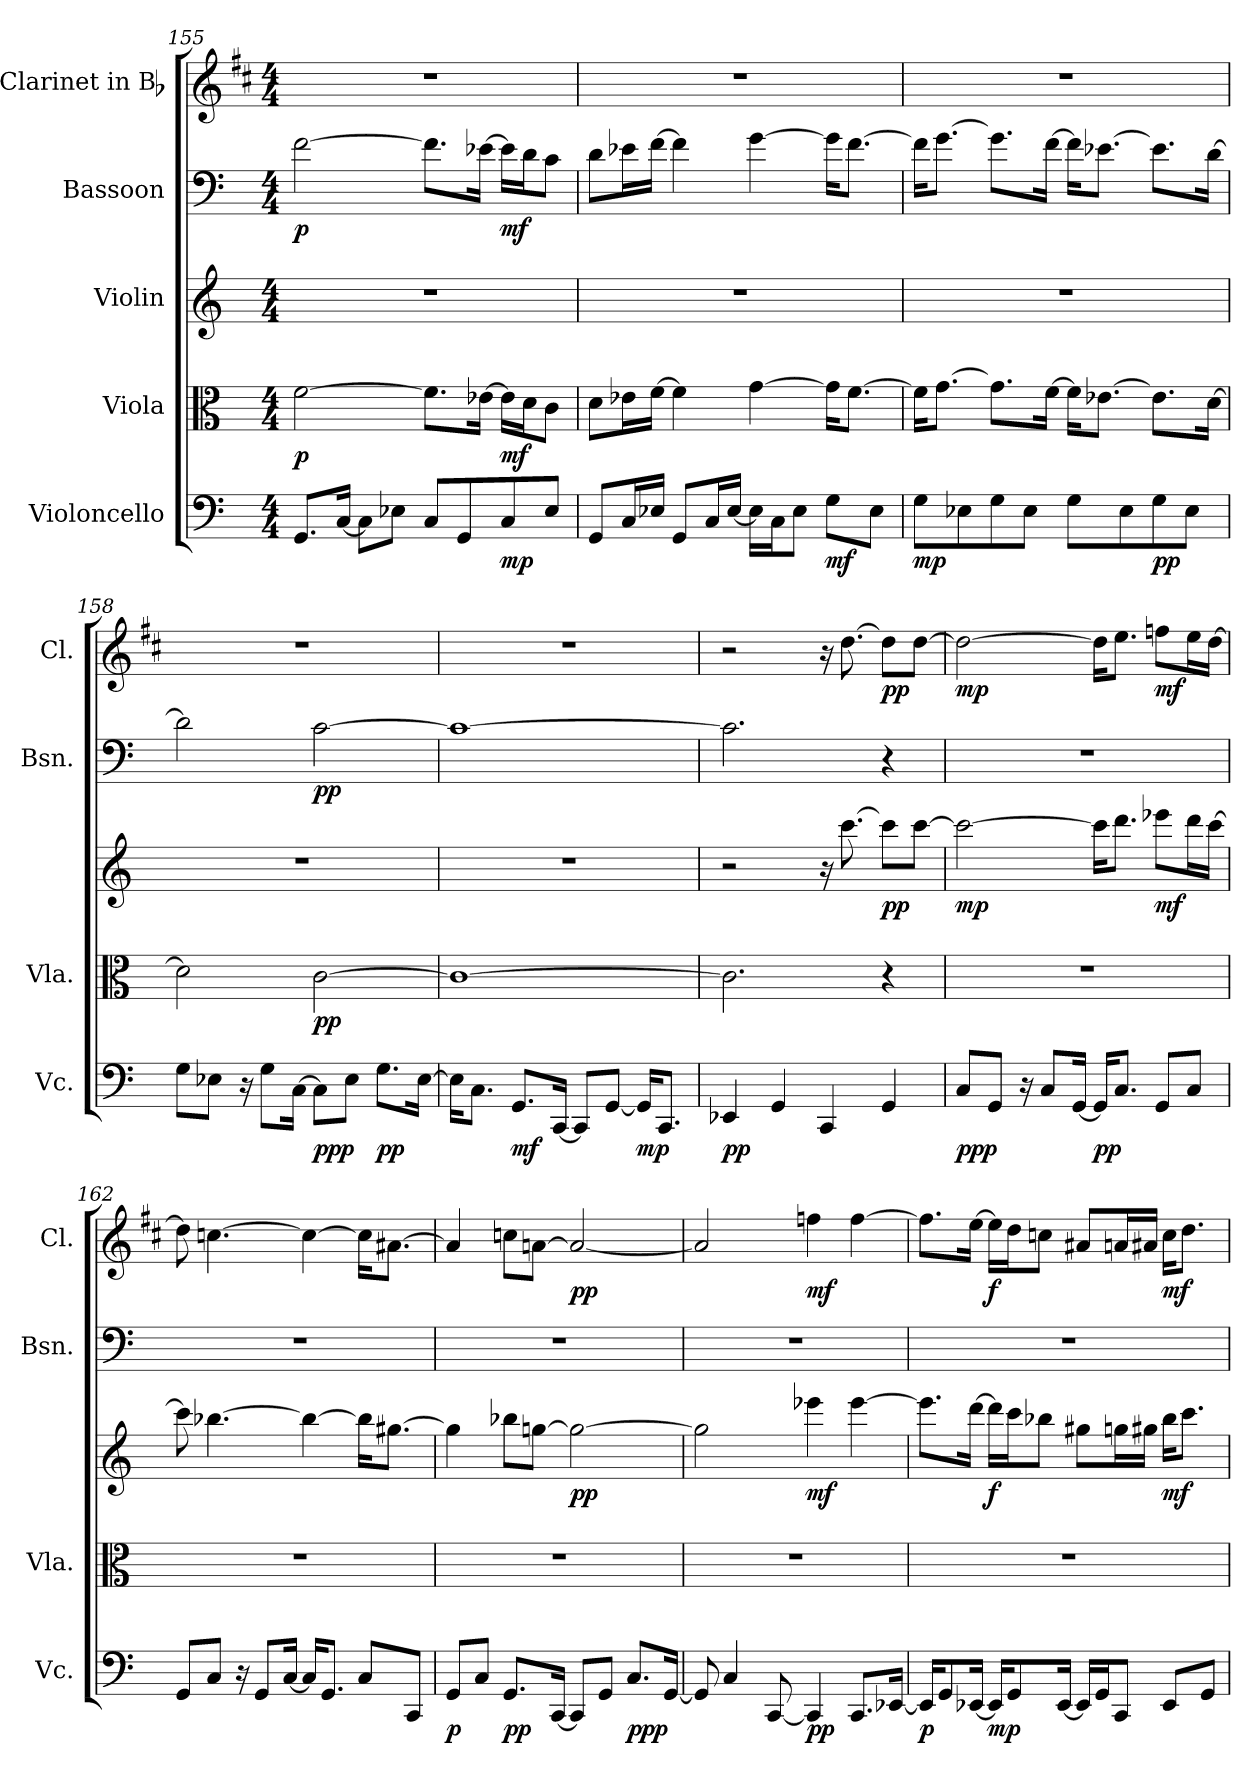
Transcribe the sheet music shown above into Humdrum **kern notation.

**kern	**dynam	**kern	**dynam	**kern	**dynam	**kern	**dynam	**kern	**dynam
*part5	*part5	*part4	*part4	*part3	*part3	*part2	*part2	*part1	*part1
*staff5	*staff5	*staff4	*staff4	*staff3	*staff3	*staff2	*staff2	*staff1	*staff1
*I"Violoncello	*	*I"Viola	*	*I"Violin	*	*I"Bassoon	*	*I"Clarinet in Bb	*
*I'Vc.	*	*I'Vla.	*	*	*	*I'Bsn.	*	*I'Cl.	*
!!LO:LB:g=z
*clefF4	*	*clefC3	*	*clefG2	*	*clefF4	*	*clefG2	*
*	*	*	*	*	*	*	*	*ITrd1c2	*
*k[]	*	*k[]	*	*k[]	*	*k[]	*	*k[]	*
*C:	*	*C:	*	*C:	*	*C:	*	*C:	*
*M4/4	*	*M4/4	*	*M4/4	*	*M4/4	*	*M4/4	*
=155	=155	=155	=155	=155	=155	=155	=155	=155	=155
8.GGi/L	.	[2fi\	p	1r	.	[2fi\	p	1r	.
[16Ci/Jk	.	.	.	.	.	.	.	.	.
8Ci\L]	.	.	.	.	.	.	.	.	.
8E-Xi\J	.	.	.	.	.	.	.	.	.
8Ci/L	.	8.fi\L]	.	.	.	8.fi\L]	.	.	.
8GGi/	.	.	.	.	.	.	.	.	.
.	.	[16e-Xi\Jk	.	.	.	[16e-Xi\Jk	.	.	.
8Ci/	mp	16e-i\LL]	mf	.	.	16e-i\LL]	mf	.	.
.	.	16di\J	.	.	.	16di\J	.	.	.
8E-i/J	.	8ci\J	.	.	.	8ci\J	.	.	.
=156	=156	=156	=156	=156	=156	=156	=156	=156	=156
8GGi/L	.	8di\L	.	1r	.	8di\L	.	1r	.
16Ci/L	.	16e-Xi\L	.	.	.	16e-Xi\L	.	.	.
16E-Xi/JJ	.	[16fi\JJ	.	.	.	[16fi\JJ	.	.	.
8GGi/L	.	4fi\]	.	.	.	4fi\]	.	.	.
16Ci/L	.	.	.	.	.	.	.	.	.
[16E-i/JJ	.	.	.	.	.	.	.	.	.
16E-i\LL]	.	[4gi\	.	.	.	[4gi\	.	.	.
16Ci\J	.	.	.	.	.	.	.	.	.
8E-i\J	.	.	.	.	.	.	.	.	.
8Gi\L	mf	16gi\KL]	.	.	.	16gi\KL]	.	.	.
.	.	[8.fi\J	.	.	.	[8.fi\J	.	.	.
8E-i\J	.	.	.	.	.	.	.	.	.
=157	=157	=157	=157	=157	=157	=157	=157	=157	=157
8Gi\L	mp	16fi\KL]	.	1r	.	16fi\KL]	.	1r	.
.	.	[8.gi\J	.	.	.	[8.gi\J	.	.	.
8E-Xi\	.	.	.	.	.	.	.	.	.
8Gi\	.	8.gi\L]	.	.	.	8.gi\L]	.	.	.
8E-i\J	.	.	.	.	.	.	.	.	.
.	.	[16fi\Jk	.	.	.	[16fi\Jk	.	.	.
8Gi\L	.	16fi\KL]	.	.	.	16fi\KL]	.	.	.
.	.	[8.e-Xi\J	.	.	.	[8.e-Xi\J	.	.	.
8E-i\	.	.	.	.	.	.	.	.	.
8Gi\	pp	8.e-i\L]	.	.	.	8.e-i\L]	.	.	.
8E-i\J	.	.	.	.	.	.	.	.	.
.	.	[16di\Jk	.	.	.	[16di\Jk	.	.	.
!!LO:PB:g=z
=158	=158	=158	=158	=158	=158	=158	=158	=158	=158
8Gi\L	.	2di\]	.	1r	.	2di\]	.	1r	.
8E-Xi\J	.	.	.	.	.	.	.	.	.
16r	.	.	.	.	.	.	.	.	.
8Gi\L	.	.	.	.	.	.	.	.	.
[16Ci\Jk	.	.	.	.	.	.	.	.	.
8Ci\L]	ppp	[2ci\	pp	.	.	[2ci\	pp	.	.
8E-i\J	.	.	.	.	.	.	.	.	.
8.Gi\L	pp	.	.	.	.	.	.	.	.
[16E-i\Jk	.	.	.	.	.	.	.	.	.
=159	=159	=159	=159	=159	=159	=159	=159	=159	=159
16E-i\KL]	.	1ci_	.	1r	.	1ci_	.	1r	.
8.Ci\J	.	.	.	.	.	.	.	.	.
8.GGi/L	mf	.	.	.	.	.	.	.	.
[16CCi/Jk	.	.	.	.	.	.	.	.	.
8CCi/L]	.	.	.	.	.	.	.	.	.
[8GGi/J	.	.	.	.	.	.	.	.	.
16GGi/KL]	mp	.	.	.	.	.	.	.	.
8.CCi/J	.	.	.	.	.	.	.	.	.
=160	=160	=160	=160	=160	=160	=160	=160	=160	=160
4EE-Xi/	pp	2.ci\]	.	2r	.	2.ci\]	.	2r	.
4GGi/	.	.	.	.	.	.	.	.	.
4CCi/	.	.	.	16r	.	.	.	16r	.
.	.	.	.	[8.ccci\	.	.	.	[8.cci\	.
4GGi/	.	4r	.	8ccci\L]	pp	4r	.	8cci\L]	pp
.	.	.	.	[8ccci\J	.	.	.	[8cci\J	.
=161	=161	=161	=161	=161	=161	=161	=161	=161	=161
8Ci/L	ppp	1r	.	2ccci\_	mp	1r	.	2cci\_	mp
8GGi/J	.	.	.	.	.	.	.	.	.
16r	.	.	.	.	.	.	.	.	.
8Ci/L	.	.	.	.	.	.	.	.	.
[16GGi/Jk	.	.	.	.	.	.	.	.	.
16GGi/KL]	pp	.	.	16ccci\KL]	.	.	.	16cci\KL]	.
8.Ci/J	.	.	.	8.dddi\J	.	.	.	8.ddi\J	.
8GGi/L	.	.	.	8eee-Xi\L	mf	.	.	8ee-Xi\L	mf
8Ci/J	.	.	.	16dddi\L	.	.	.	16ddi\L	.
.	.	.	.	[16ccci\JJ	.	.	.	[16cci\JJ	.
!!LO:LB:g=z
=162	=162	=162	=162	=162	=162	=162	=162	=162	=162
8GGi/L	.	1r	.	8ccci\]	.	1r	.	8cci\]	.
8Ci/J	.	.	.	[4.bb-Xi\	.	.	.	[4.b-Xi\	.
16r	.	.	.	.	.	.	.	.	.
8GGi/L	.	.	.	.	.	.	.	.	.
[16Ci/Jk	.	.	.	.	.	.	.	.	.
16Ci/KL]	.	.	.	4bb-i\_	.	.	.	4b-i\_	.
8.GGi/J	.	.	.	.	.	.	.	.	.
8Ci/L	.	.	.	16bb-i\KL]	.	.	.	16b-i\KL]	.
.	.	.	.	[8.gg#Xi\J	.	.	.	[8.g#Xi\J	.
8CCi/J	.	.	.	.	.	.	.	.	.
=163	=163	=163	=163	=163	=163	=163	=163	=163	=163
8GGi/L	p	1r	.	4gg#i\]	.	1r	.	4g#i/]	.
8Ci/J	.	.	.	.	.	.	.	.	.
8.GGi/L	pp	.	.	8bb-Xi\L	.	.	.	8b-Xi\L	.
.	.	.	.	[8ggni\J	.	.	.	[8gni\J	.
[16CCi/Jk	.	.	.	.	.	.	.	.	.
8CCi/L]	.	.	.	2ggi\_	pp	.	.	2gi/_	pp
8GGi/J	.	.	.	.	.	.	.	.	.
8.Ci/L	ppp	.	.	.	.	.	.	.	.
[16GGi/Jk	.	.	.	.	.	.	.	.	.
=164	=164	=164	=164	=164	=164	=164	=164	=164	=164
8GGi/]	.	1r	.	2ggi\]	.	1r	.	2gi/]	.
4Ci/	.	.	.	.	.	.	.	.	.
[8CCi/	.	.	.	.	.	.	.	.	.
4CCi/]	pp	.	.	4eee-Xi\	mf	.	.	4ee-Xi\	mf
8.CCi/L	.	.	.	[4eee-i\	.	.	.	[4ee-i\	.
[16EE-Xi/Jk	.	.	.	.	.	.	.	.	.
!!LO:PB:g=z
=165	=165	=165	=165	=165	=165	=165	=165	=165	=165
16EE-i/KL]	p	1r	.	8.eee-i\L]	.	1r	.	8.ee-i\L]	.
8GGi/	.	.	.	.	.	.	.	.	.
[16EE-Xi/Jk	.	.	.	[16dddi\Jk	.	.	.	[16ddi\Jk	.
16EE-i/KL]	mp	.	.	16dddi\LL]	f	.	.	16ddi\LL]	f
8GGi/	.	.	.	16ccci\J	.	.	.	16cci\J	.
.	.	.	.	8bb-Xi\J	.	.	.	8b-Xi\J	.
[16EE-i/Jk	.	.	.	.	.	.	.	.	.
16EE-i/LL]	.	.	.	8gg#Xi\L	.	.	.	8g#Xi/L	.
16GGi/J	.	.	.	.	.	.	.	.	.
8CCi/J	.	.	.	16ggni\L	.	.	.	16gni/L	.
.	.	.	.	16gg#Xi\JJ	.	.	.	16g#Xi/JJ	.
8EE-i/L	.	.	.	16bb-i\KL	mf	.	.	16b-i\KL	mf
.	.	.	.	8.ccci\J	.	.	.	8.cci\J	.
8GGi/J	.	.	.	.	.	.	.	.	.
=	=	=	=	=	=	=	=	=	=
*-	*-	*-	*-	*-	*-	*-	*-	*-	*-
